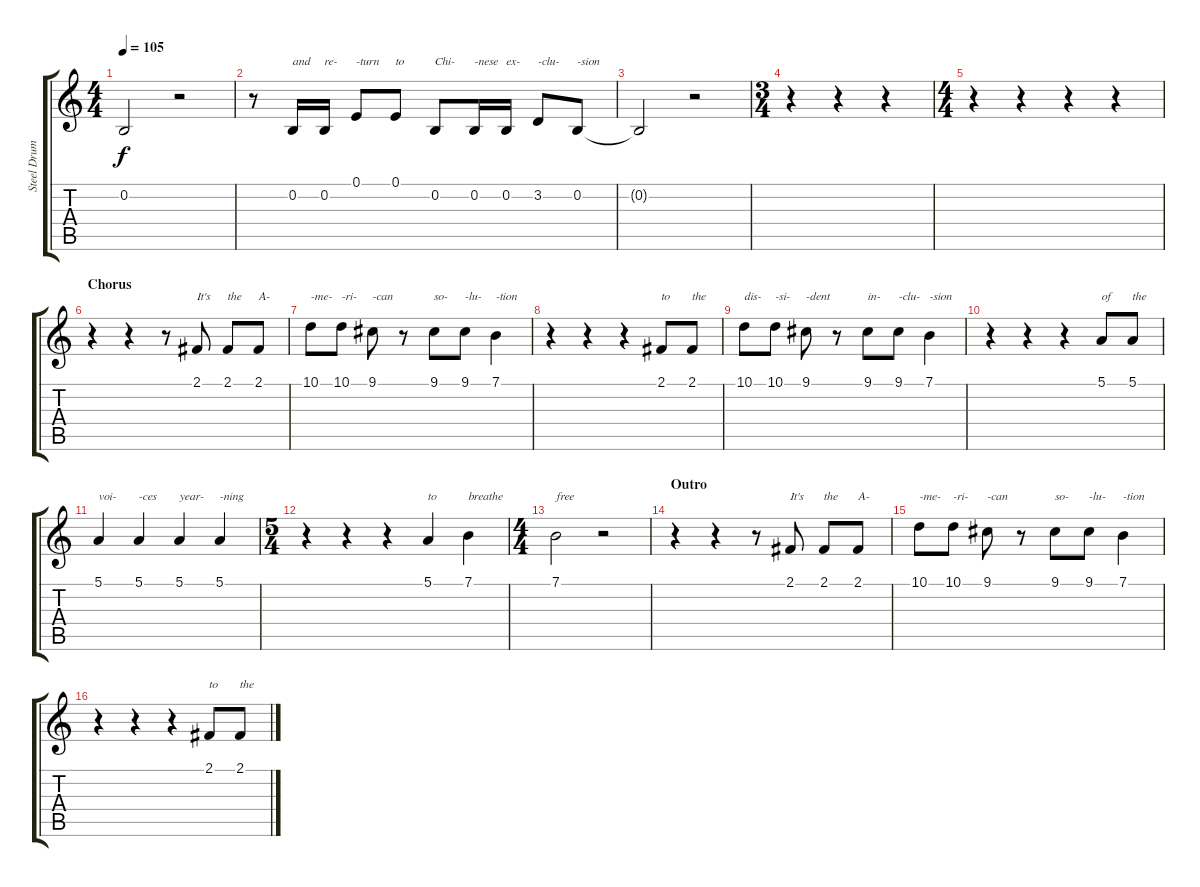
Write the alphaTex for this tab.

\track ("Steel Drums" "Steel Drum") {instrument steeldrums}
\staff {score tabs}
\tuning (E4 B3 G3 D3 A2 E2) {hide}
\ts (4 4)
\tempo 105
\clef g2
\ks c
0.2{t}.2{dy f} r.2 |
r.8 0.2.16{txt "and"} 0.2.16{txt "re-"} 0.1.8{txt "-turn"} 0.1.8{txt "to"} 0.2.8{txt "Chi-"} 0.2.16{txt "-nese"} 0.2.16{txt "ex-"} 3.2.8{txt "-clu-"} 0.2.8{txt "-sion"} |
0.2{t}.2 r.2 |
\ts (3 4)
r.4 r.4 r.4 |
\ts (4 4)
r.4 r.4 r.4 r.4 |
\section ("" "Chorus")
r.4 r.4 r.8 2.1.8{txt "It's"} 2.1.8{txt "the"} 2.1.8{txt "A-"} |
10.1.8{txt "-me-"} 10.1.8{txt "-ri-"} 9.1.8{txt "-can"} r.8 9.1.8{txt "so-"} 9.1.8{txt "-lu-"} 7.1.4{txt "-tion"} |
r.4 r.4 r.4 2.1.8{txt "to"} 2.1.8{txt "the"} |
10.1.8{txt "dis-"} 10.1.8{txt "-si-"} 9.1.8{txt "-dent"} r.8 9.1.8{txt "in-"} 9.1.8{txt "-clu-"} 7.1.4{txt "-sion"} |
r.4 r.4 r.4 5.1.8{txt "of"} 5.1.8{txt "the"} |
5.1.4{txt "voi-"} 5.1.4{txt "-ces"} 5.1.4{txt "year-"} 5.1.4{txt "-ning"} |
\ts (5 4)
r.4 r.4 r.4 5.1.4{txt "to"} 7.1.4{txt "breathe"} |
\ts (4 4)
7.1.2{txt "free"} r.2 |
\section ("" "Outro")
r.4 r.4 r.8 2.1.8{txt "It's"} 2.1.8{txt "the"} 2.1.8{txt "A-"} |
10.1.8{txt "-me-"} 10.1.8{txt "-ri-"} 9.1.8{txt "-can"} r.8 9.1.8{txt "so-"} 9.1.8{txt "-lu-"} 7.1.4{txt "-tion"} |
r.4 r.4 r.4 2.1.8{txt "to"} 2.1.8{txt "the"}
